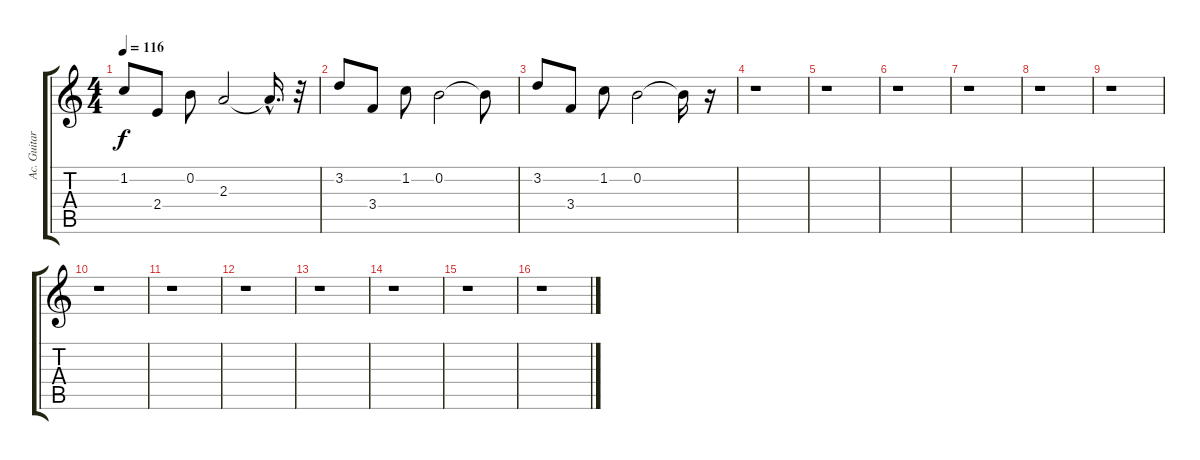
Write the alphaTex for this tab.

\track ("Ac. Guitar" "Ac. Guitar") {instrument acousticguitarsteel}
\staff {score tabs}
\tuning (E4 B3 G3 D3 A2 E2) {hide}
\ts (4 4)
\tempo 116
\clef g2
\ks c
1.2.8{dy f} 2.4.8 0.2.8 2.3.2 2.3{hac t}.16{d} r.32 |
3.2.8 3.4.8 1.2.8 0.2.2 0.2{t}.8 |
3.2.8 3.4.8 1.2.8 0.2.2 0.2{t}.16 r.16 |
r.1 |
r.1 |
r.1 |
r.1 |
r.1 |
r.1 |
r.1 |
r.1 |
r.1 |
r.1 |
r.1 |
r.1 |
r.1
